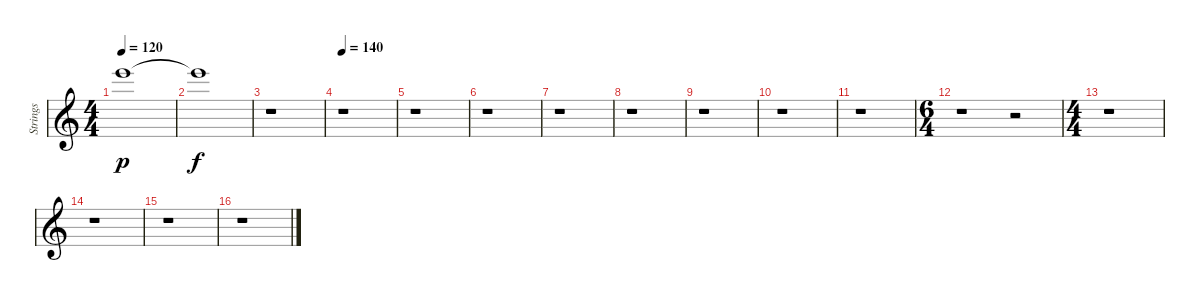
\track ("Strings" "Strings") {instrument stringensemble1}
\staff {score}
\tuning (E4 B3 G3 D3 A2 E2) {hide}
\ts (4 4)
\tempo 120
\clef g2
\ks c
24.1.1{dy p} |
24.1{t}.1{dy f} |
r.1 |
\tempo 140
r.1 |
r.1 |
r.1 |
r.1 |
r.1 |
r.1 |
r.1 |
r.1 |
\ts (6 4)
r.1 r.2 |
\ts (4 4)
r.1 |
r.1 |
r.1 |
r.1
